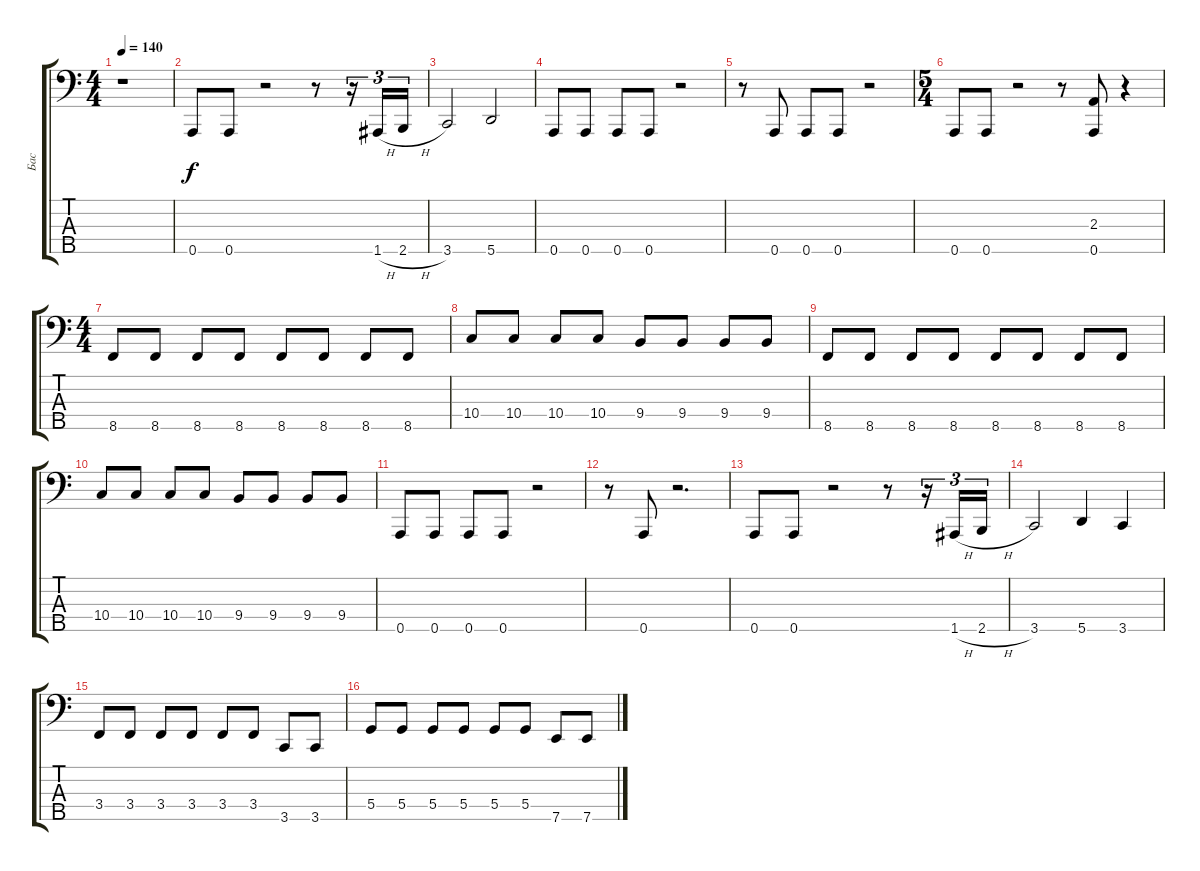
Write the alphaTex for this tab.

\track ("Бас" "Бас") {instrument electricbassfinger}
\staff {score tabs}
\tuning (F2 C2 G1 D1 A0) {hide}
\ts (4 4)
\tempo 140
\clef f4
\ks c
r.1{dy f} |
0.5.8 0.5.8 r.2 r.8 r.16{tu (3 2)} 1.5{h}.16{tu (3 2)} 2.5{h}.16{tu (3 2)} |
3.5.2 5.5.2 |
0.5.8 0.5.8 0.5.8 0.5.8 r.2 |
r.8 0.5.8 0.5.8 0.5.8 r.2 |
\ts (5 4)
0.5.8 0.5.8 r.2 r.8 (2.3 0.5).8 r.4 |
\ts (4 4)
8.5.8 8.5.8 8.5.8 8.5.8 8.5.8 8.5.8 8.5.8 8.5.8 |
10.4.8 10.4.8 10.4.8 10.4.8 9.4.8 9.4.8 9.4.8 9.4.8 |
8.5.8 8.5.8 8.5.8 8.5.8 8.5.8 8.5.8 8.5.8 8.5.8 |
10.4.8 10.4.8 10.4.8 10.4.8 9.4.8 9.4.8 9.4.8 9.4.8 |
0.5.8 0.5.8 0.5.8 0.5.8 r.2 |
r.8 0.5.8 r.2{d} |
0.5.8 0.5.8 r.2 r.8 r.16{tu (3 2)} 1.5{h}.16{tu (3 2)} 2.5{h}.16{tu (3 2)} |
3.5.2 5.5.4 3.5.4 |
3.4.8 3.4.8 3.4.8 3.4.8 3.4.8 3.4.8 3.5.8 3.5.8 |
5.4.8 5.4.8 5.4.8 5.4.8 5.4.8 5.4.8 7.5.8 7.5.8
